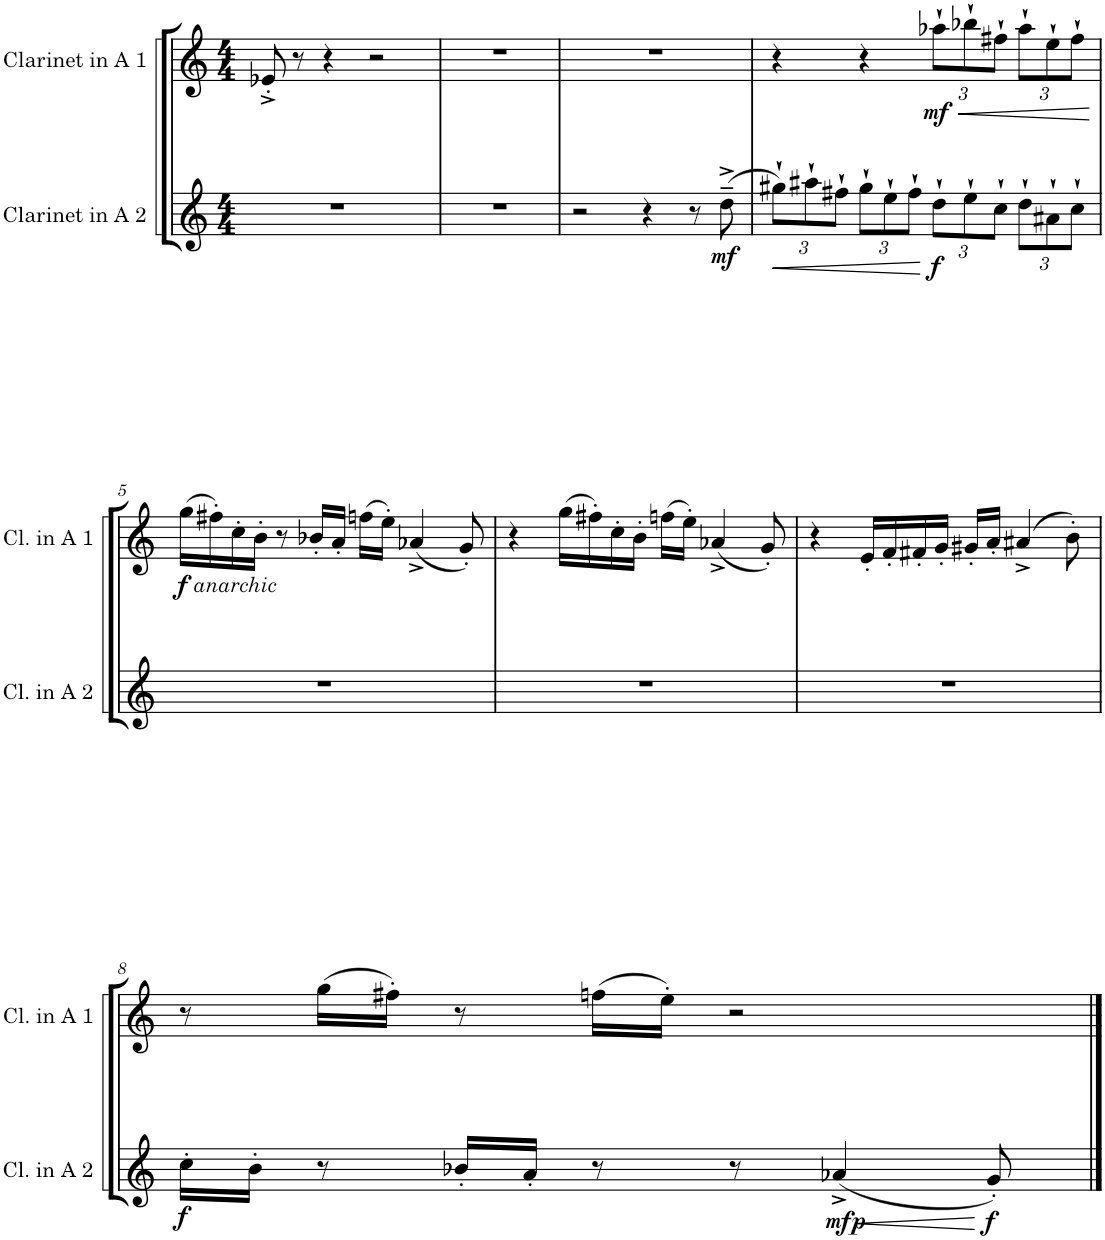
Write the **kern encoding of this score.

**kern	**dynam	**kern	**dynam
*part2	*part2	*part1	*part1
*staff2	*staff2	*staff1	*staff1
*I"Clarinet in A 2	*	*I"Clarinet in A 1	*
*I'Cl. in A 2	*	*I'Cl. in A 1	*
*clefG2	*	*clefG2	*
*Trd1c2	*	*Trd1c2	*
*k[]	*	*k[]	*
*M4/4	*	*M4/4	*
=1	=1	=1	=1
1r	.	8e-X'^/	.
.	.	8r	.
.	.	4r	.
.	.	2r	.
=2	=2	=2	=2
1r	.	1r	.
=3	=3	=3	=3
2r	.	1r	.
4r	.	.	.
8r	.	.	.
!	!LO:DY:b	!	!
(8dd~^\	mf	.	.
=4	=4	=4	=4
*Xbrackettup	*	*	*
!	!LO:HP:b	!	!
12gg#X`\L)	<	4r	.
12aa#X`\	.	.	.
12ff#X`\J	.	.	.
12gg#`\L	.	4r	.
12ee`\	.	.	.
12ff#`\J	.	.	.
*	*	*Xbrackettup	*
!	!LO:DY:n=1:b	!	!LO:HP:b
!	!	!	!LO:DY:n=1:b
12dd`\L	[ f	12aa-X`\L	< mf
12ee`\	.	12bb-X`\	.
12cc`\J	.	12ff#X`\J	.
12dd`\L	.	12aa-`\L	.
12a#X`\	.	12ee`\	.
12cc`\J	.	12ff#`\J	.
.	.	.	[
!!LO:LB:g=z
=5	=5	=5	=5
!	!	!LO:TX:b:i:t=anarchic	!
!	!	!	!LO:DY:b
1r	.	(16gg\LL	f
.	.	16ff#X'\)	.
.	.	16cc'\	.
.	.	16b'\JJ	.
.	.	8r	.
.	.	16b-X'/LL	.
.	.	16a'/JJ	.
.	.	(16ffn\LL	.
.	.	16ee'\JJ)	.
.	.	(4a-X^/	.
.	.	8g'/)	.
=6	=6	=6	=6
1r	.	4r	.
.	.	(16gg\LL	.
.	.	16ff#X'\)	.
.	.	16cc'\	.
.	.	16b'\JJ	.
.	.	(16ffn\LL	.
.	.	16ee'\JJ)	.
.	.	(4a-X^/	.
.	.	8g'/)	.
=7	=7	=7	=7
1r	.	4r	.
.	.	16e'/LL	.
.	.	16f'/	.
.	.	16f#X'/	.
.	.	16g'/JJ	.
.	.	16g#X'/LL	.
.	.	16a'/JJ	.
.	.	(4a#X^/	.
.	.	8b'\)	.
!!LO:LB:g=z
=8	=8	=8	=8
!	!LO:DY:b	!	!
16cc'\LL	f	8r	.
16b'\JJ	.	.	.
8r	.	(16gg\LL	.
.	.	16ff#X'\JJ)	.
16b-X'/LL	.	8r	.
16a'/JJ	.	.	.
8r	.	(16ffn\LL	.
.	.	16ee'\JJ)	.
8r	.	2r	.
!	!LO:HP:b	!	!
!	!LO:DY:n=1:b	!	!
(4a-X^/	< other-dynamics	.	.
!	!LO:DY:n=2:b	!	!
8g'/)	[ f	.	.
==	==	==	==
*-	*-	*-	*-
